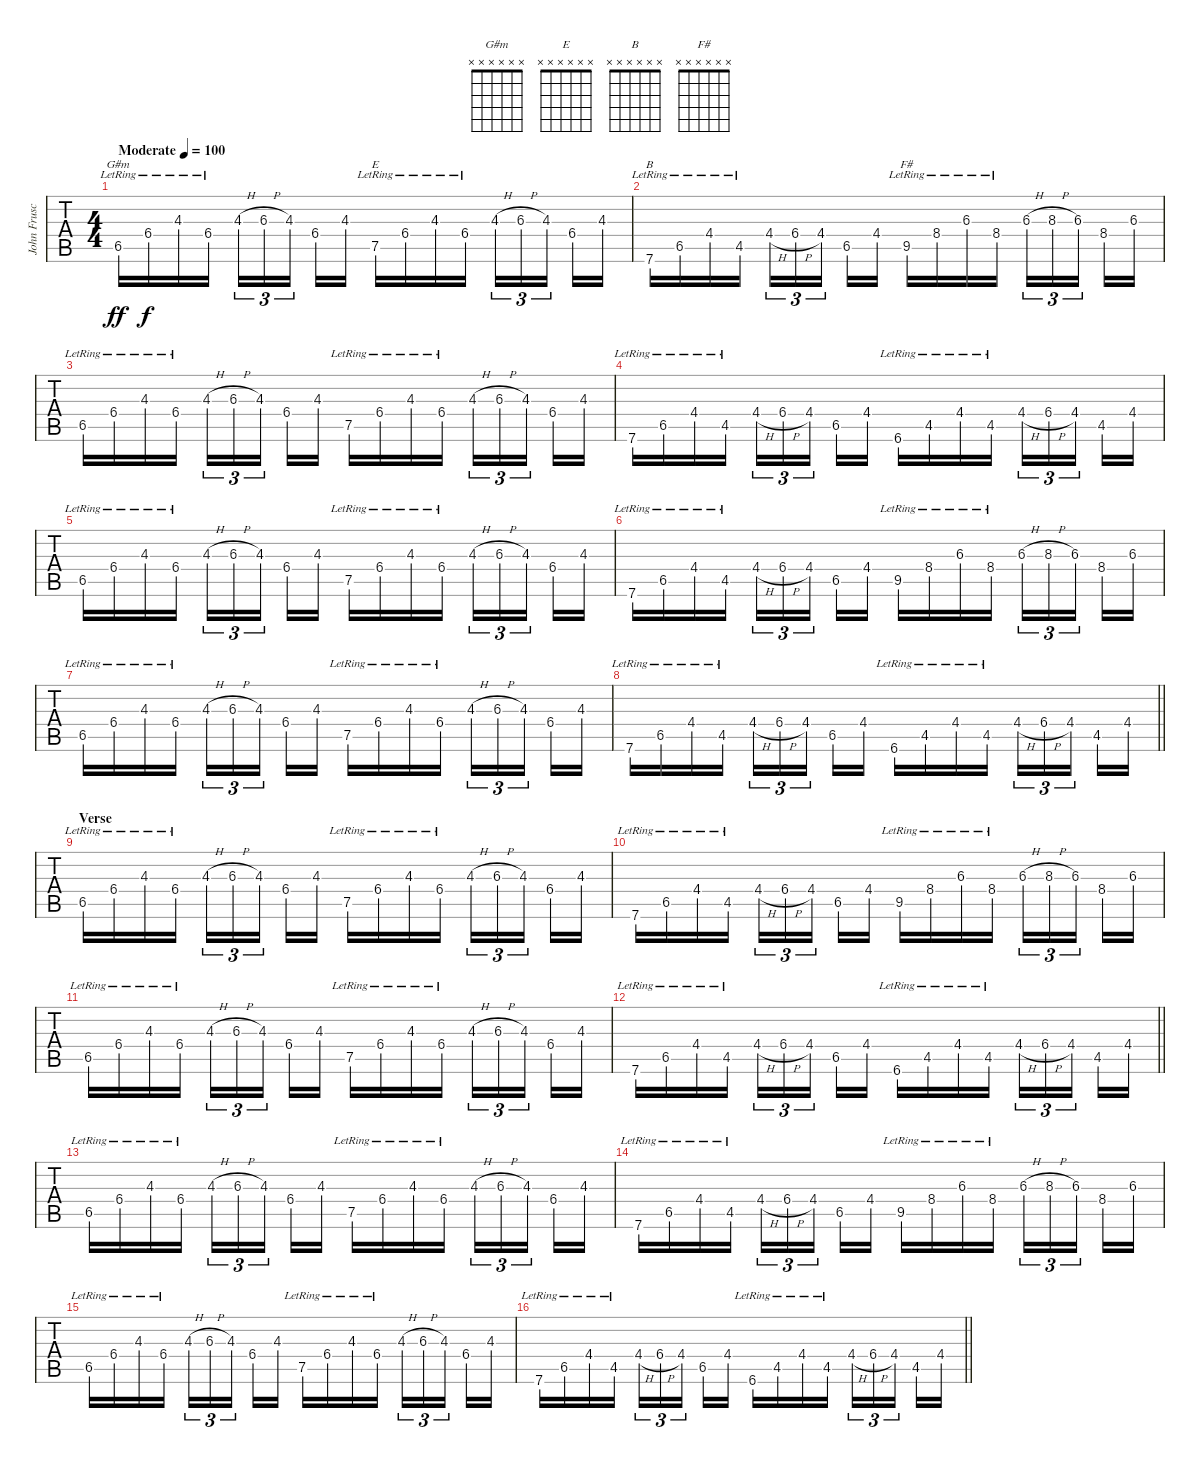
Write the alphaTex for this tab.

\track ("John Frusciante (Lead Guitar)" "John Frusc") {instrument electricguitarclean}
\staff {tabs}
\tuning (E4 B3 G3 D3 A2 E2) {hide}
\chord ("G#m" x x x x x x)
\chord ("E" x x x x x x)
\chord ("B" x x x x x x)
\chord ("F#" x x x x x x)
\ts (4 4)
\tempo (100 "Moderate")
\clef g2
\ks b
6.5{lr}.16{ch "G#m" dy ff instrument electricguitarclean} 6.4{lr}.16{dy f} 4.3{lr}.16 6.4{lr}.16 4.3{h}.16{tu (3 2)} 6.3{h}.16{tu (3 2)} 4.3.16{tu (3 2) beam splitsecondary} 6.4.16 4.3.16 7.5{lr}.16{ch "E"} 6.4{lr}.16 4.3{lr}.16 6.4{lr}.16 4.3{h}.16{tu (3 2)} 6.3{h}.16{tu (3 2)} 4.3.16{tu (3 2) beam splitsecondary} 6.4.16 4.3.16 |
7.6{lr}.16{ch "B"} 6.5{lr}.16 4.4{lr}.16 4.5{lr}.16 4.4{h}.16{tu (3 2)} 6.4{h}.16{tu (3 2)} 4.4.16{tu (3 2) beam splitsecondary} 6.5.16 4.4.16 9.5{lr}.16{ch "F#"} 8.4{lr}.16 6.3{lr}.16 8.4{lr}.16 6.3{h}.16{tu (3 2)} 8.3{h}.16{tu (3 2)} 6.3.16{tu (3 2) beam splitsecondary} 8.4.16 6.3.16 |
6.5{lr}.16 6.4{lr}.16 4.3{lr}.16 6.4{lr}.16 4.3{h}.16{tu (3 2)} 6.3{h}.16{tu (3 2)} 4.3.16{tu (3 2) beam splitsecondary} 6.4.16 4.3.16 7.5{lr}.16 6.4{lr}.16 4.3{lr}.16 6.4{lr}.16 4.3{h}.16{tu (3 2)} 6.3{h}.16{tu (3 2)} 4.3.16{tu (3 2) beam splitsecondary} 6.4.16 4.3.16 |
7.6{lr}.16 6.5{lr}.16 4.4{lr}.16 4.5{lr}.16 4.4{h}.16{tu (3 2)} 6.4{h}.16{tu (3 2)} 4.4.16{tu (3 2) beam splitsecondary} 6.5.16 4.4.16 6.6{lr}.16 4.5{lr}.16 4.4{lr}.16 4.5{lr}.16 4.4{h}.16{tu (3 2)} 6.4{h}.16{tu (3 2)} 4.4.16{tu (3 2) beam splitsecondary} 4.5.16 4.4.16 |
6.5{lr}.16 6.4{lr}.16 4.3{lr}.16 6.4{lr}.16 4.3{h}.16{tu (3 2)} 6.3{h}.16{tu (3 2)} 4.3.16{tu (3 2) beam splitsecondary} 6.4.16 4.3.16 7.5{lr}.16 6.4{lr}.16 4.3{lr}.16 6.4{lr}.16 4.3{h}.16{tu (3 2)} 6.3{h}.16{tu (3 2)} 4.3.16{tu (3 2) beam splitsecondary} 6.4.16 4.3.16 |
7.6{lr}.16 6.5{lr}.16 4.4{lr}.16 4.5{lr}.16 4.4{h}.16{tu (3 2)} 6.4{h}.16{tu (3 2)} 4.4.16{tu (3 2) beam splitsecondary} 6.5.16 4.4.16 9.5{lr}.16 8.4{lr}.16 6.3{lr}.16 8.4{lr}.16 6.3{h}.16{tu (3 2)} 8.3{h}.16{tu (3 2)} 6.3.16{tu (3 2) beam splitsecondary} 8.4.16 6.3.16 |
6.5{lr}.16 6.4{lr}.16 4.3{lr}.16 6.4{lr}.16 4.3{h}.16{tu (3 2)} 6.3{h}.16{tu (3 2)} 4.3.16{tu (3 2) beam splitsecondary} 6.4.16 4.3.16 7.5{lr}.16 6.4{lr}.16 4.3{lr}.16 6.4{lr}.16 4.3{h}.16{tu (3 2)} 6.3{h}.16{tu (3 2)} 4.3.16{tu (3 2) beam splitsecondary} 6.4.16 4.3.16 |
\barLineRight lightlight
7.6{lr}.16 6.5{lr}.16 4.4{lr}.16 4.5{lr}.16 4.4{h}.16{tu (3 2)} 6.4{h}.16{tu (3 2)} 4.4.16{tu (3 2) beam splitsecondary} 6.5.16 4.4.16 6.6{lr}.16 4.5{lr}.16 4.4{lr}.16 4.5{lr}.16 4.4{h}.16{tu (3 2)} 6.4{h}.16{tu (3 2)} 4.4.16{tu (3 2) beam splitsecondary} 4.5.16 4.4.16 |
\section ("" "Verse")
6.5{lr}.16 6.4{lr}.16 4.3{lr}.16 6.4{lr}.16 4.3{h}.16{tu (3 2)} 6.3{h}.16{tu (3 2)} 4.3.16{tu (3 2) beam splitsecondary} 6.4.16 4.3.16 7.5{lr}.16 6.4{lr}.16 4.3{lr}.16 6.4{lr}.16 4.3{h}.16{tu (3 2)} 6.3{h}.16{tu (3 2)} 4.3.16{tu (3 2) beam splitsecondary} 6.4.16 4.3.16 |
7.6{lr}.16 6.5{lr}.16 4.4{lr}.16 4.5{lr}.16 4.4{h}.16{tu (3 2)} 6.4{h}.16{tu (3 2)} 4.4.16{tu (3 2) beam splitsecondary} 6.5.16 4.4.16 9.5{lr}.16 8.4{lr}.16 6.3{lr}.16 8.4{lr}.16 6.3{h}.16{tu (3 2)} 8.3{h}.16{tu (3 2)} 6.3.16{tu (3 2) beam splitsecondary} 8.4.16 6.3.16 |
6.5{lr}.16 6.4{lr}.16 4.3{lr}.16 6.4{lr}.16 4.3{h}.16{tu (3 2)} 6.3{h}.16{tu (3 2)} 4.3.16{tu (3 2) beam splitsecondary} 6.4.16 4.3.16 7.5{lr}.16 6.4{lr}.16 4.3{lr}.16 6.4{lr}.16 4.3{h}.16{tu (3 2)} 6.3{h}.16{tu (3 2)} 4.3.16{tu (3 2) beam splitsecondary} 6.4.16 4.3.16 |
\barLineRight lightlight
7.6{lr}.16 6.5{lr}.16 4.4{lr}.16 4.5{lr}.16 4.4{h}.16{tu (3 2)} 6.4{h}.16{tu (3 2)} 4.4.16{tu (3 2) beam splitsecondary} 6.5.16 4.4.16 6.6{lr}.16 4.5{lr}.16 4.4{lr}.16 4.5{lr}.16 4.4{h}.16{tu (3 2)} 6.4{h}.16{tu (3 2)} 4.4.16{tu (3 2) beam splitsecondary} 4.5.16 4.4.16 |
6.5{lr}.16 6.4{lr}.16 4.3{lr}.16 6.4{lr}.16 4.3{h}.16{tu (3 2)} 6.3{h}.16{tu (3 2)} 4.3.16{tu (3 2) beam splitsecondary} 6.4.16 4.3.16 7.5{lr}.16 6.4{lr}.16 4.3{lr}.16 6.4{lr}.16 4.3{h}.16{tu (3 2)} 6.3{h}.16{tu (3 2)} 4.3.16{tu (3 2) beam splitsecondary} 6.4.16 4.3.16 |
7.6{lr}.16 6.5{lr}.16 4.4{lr}.16 4.5{lr}.16 4.4{h}.16{tu (3 2)} 6.4{h}.16{tu (3 2)} 4.4.16{tu (3 2) beam splitsecondary} 6.5.16 4.4.16 9.5{lr}.16 8.4{lr}.16 6.3{lr}.16 8.4{lr}.16 6.3{h}.16{tu (3 2)} 8.3{h}.16{tu (3 2)} 6.3.16{tu (3 2) beam splitsecondary} 8.4.16 6.3.16 |
6.5{lr}.16 6.4{lr}.16 4.3{lr}.16 6.4{lr}.16 4.3{h}.16{tu (3 2)} 6.3{h}.16{tu (3 2)} 4.3.16{tu (3 2) beam splitsecondary} 6.4.16 4.3.16 7.5{lr}.16 6.4{lr}.16 4.3{lr}.16 6.4{lr}.16 4.3{h}.16{tu (3 2)} 6.3{h}.16{tu (3 2)} 4.3.16{tu (3 2) beam splitsecondary} 6.4.16 4.3.16 |
\barLineRight lightlight
7.6{lr}.16 6.5{lr}.16 4.4{lr}.16 4.5{lr}.16 4.4{h}.16{tu (3 2)} 6.4{h}.16{tu (3 2)} 4.4.16{tu (3 2) beam splitsecondary} 6.5.16 4.4.16 6.6{lr}.16 4.5{lr}.16 4.4{lr}.16 4.5{lr}.16 4.4{h}.16{tu (3 2)} 6.4{h}.16{tu (3 2)} 4.4.16{tu (3 2) beam splitsecondary} 4.5.16 4.4.16
